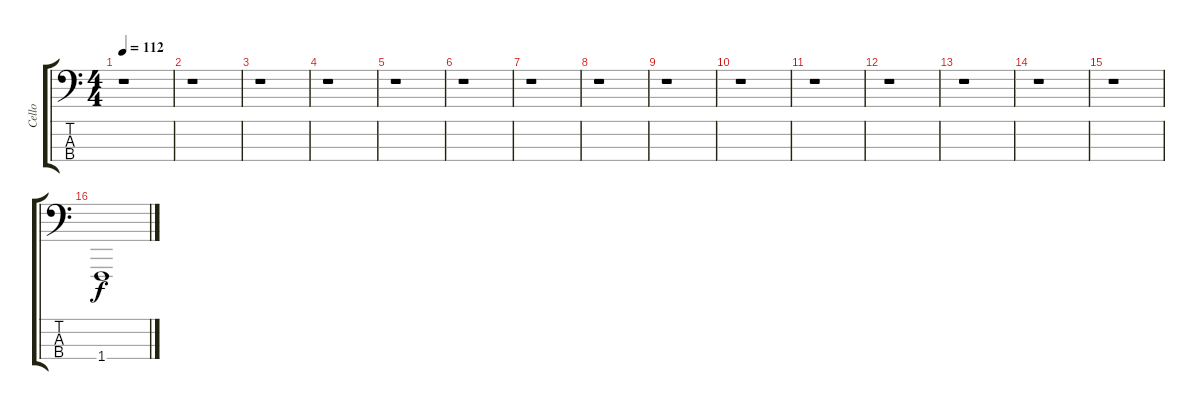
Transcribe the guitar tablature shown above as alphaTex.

\track ("Cello" "Cello") {instrument cello}
\staff {score tabs}
\tuning (G2 D2 A1 E1) {hide}
\ts (4 4)
\tempo 112
\clef f4
\ks c
r.1{dy f} |
r.1 |
r.1 |
r.1 |
r.1 |
r.1 |
r.1 |
r.1 |
r.1 |
r.1 |
r.1 |
r.1 |
r.1 |
r.1 |
r.1 |
1.4.1
